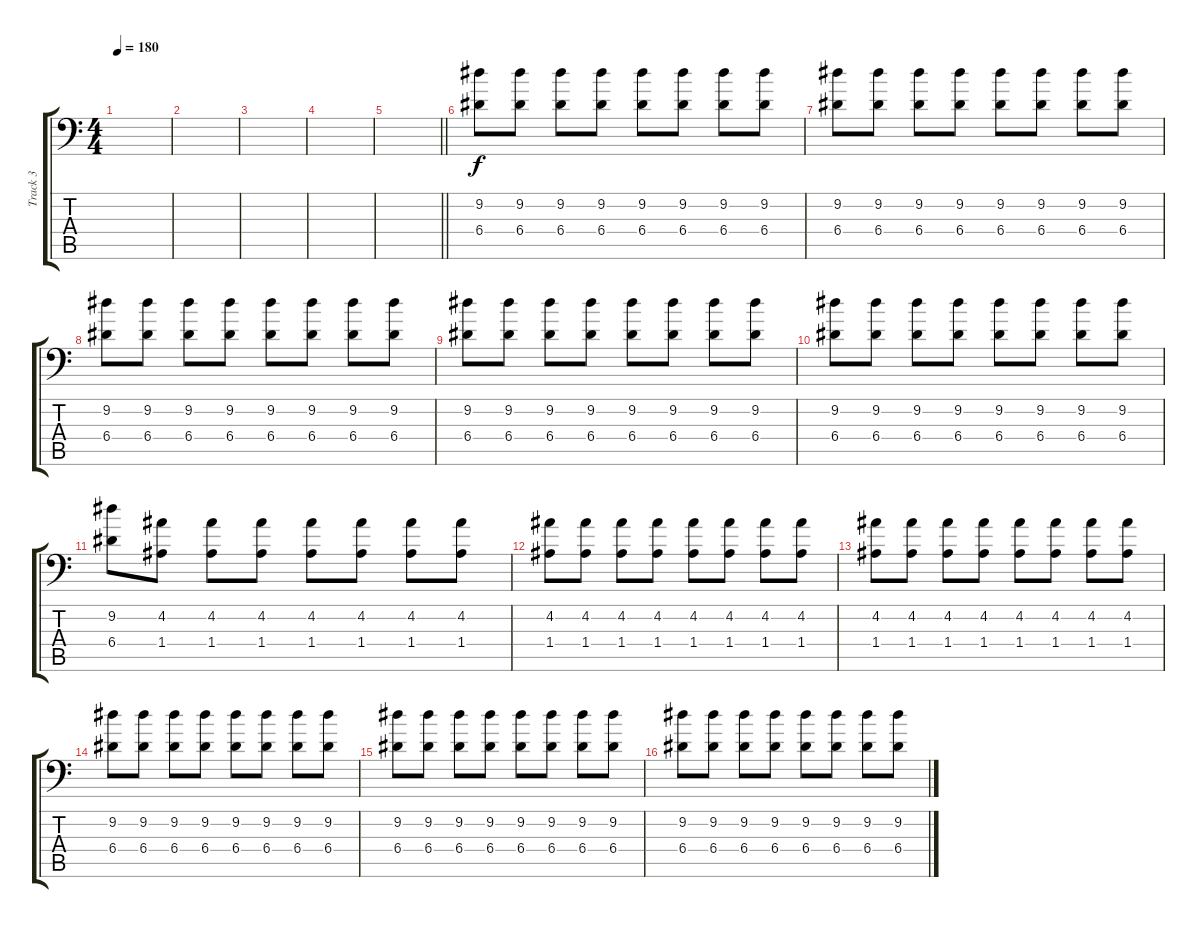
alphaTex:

\track ("Track 3" "Track 3") {instrument distortionguitar}
\staff {score tabs}
\tuning (B3 Gb3 D3 A2 E2 A1) {hide}
\ts (4 4)
\tempo 180
\clef f4
\ks c
|
|
|
|
\barLineRight lightlight
|
\section ("" "")
(9.2 6.4).8{volume 9 instrument overdrivenguitar} (9.2 6.4).8 (9.2 6.4).8 (9.2 6.4).8 (9.2 6.4).8 (9.2 6.4).8 (9.2 6.4).8 (9.2 6.4).8 |
(9.2 6.4).8 (9.2 6.4).8 (9.2 6.4).8 (9.2 6.4).8 (9.2 6.4).8 (9.2 6.4).8 (9.2 6.4).8 (9.2 6.4).8 |
(9.2 6.4).8 (9.2 6.4).8 (9.2 6.4).8 (9.2 6.4).8 (9.2 6.4).8 (9.2 6.4).8 (9.2 6.4).8 (9.2 6.4).8 |
(9.2 6.4).8 (9.2 6.4).8 (9.2 6.4).8 (9.2 6.4).8 (9.2 6.4).8 (9.2 6.4).8 (9.2 6.4).8 (9.2 6.4).8 |
(9.2 6.4).8 (9.2 6.4).8 (9.2 6.4).8 (9.2 6.4).8 (9.2 6.4).8 (9.2 6.4).8 (9.2 6.4).8 (9.2 6.4).8 |
(9.2 6.4).8 (4.2 1.4).8 (4.2 1.4).8 (4.2 1.4).8 (4.2 1.4).8 (4.2 1.4).8 (4.2 1.4).8 (4.2 1.4).8 |
(4.2 1.4).8 (4.2 1.4).8 (4.2 1.4).8 (4.2 1.4).8 (4.2 1.4).8 (4.2 1.4).8 (4.2 1.4).8 (4.2 1.4).8 |
(4.2 1.4).8 (4.2 1.4).8 (4.2 1.4).8 (4.2 1.4).8 (4.2 1.4).8 (4.2 1.4).8 (4.2 1.4).8 (4.2 1.4).8 |
(9.2 6.4).8 (9.2 6.4).8 (9.2 6.4).8 (9.2 6.4).8 (9.2 6.4).8 (9.2 6.4).8 (9.2 6.4).8 (9.2 6.4).8 |
(9.2 6.4).8 (9.2 6.4).8 (9.2 6.4).8 (9.2 6.4).8 (9.2 6.4).8 (9.2 6.4).8 (9.2 6.4).8 (9.2 6.4).8 |
(9.2 6.4).8 (9.2 6.4).8 (9.2 6.4).8 (9.2 6.4).8 (9.2 6.4).8 (9.2 6.4).8 (9.2 6.4).8 (9.2 6.4).8
